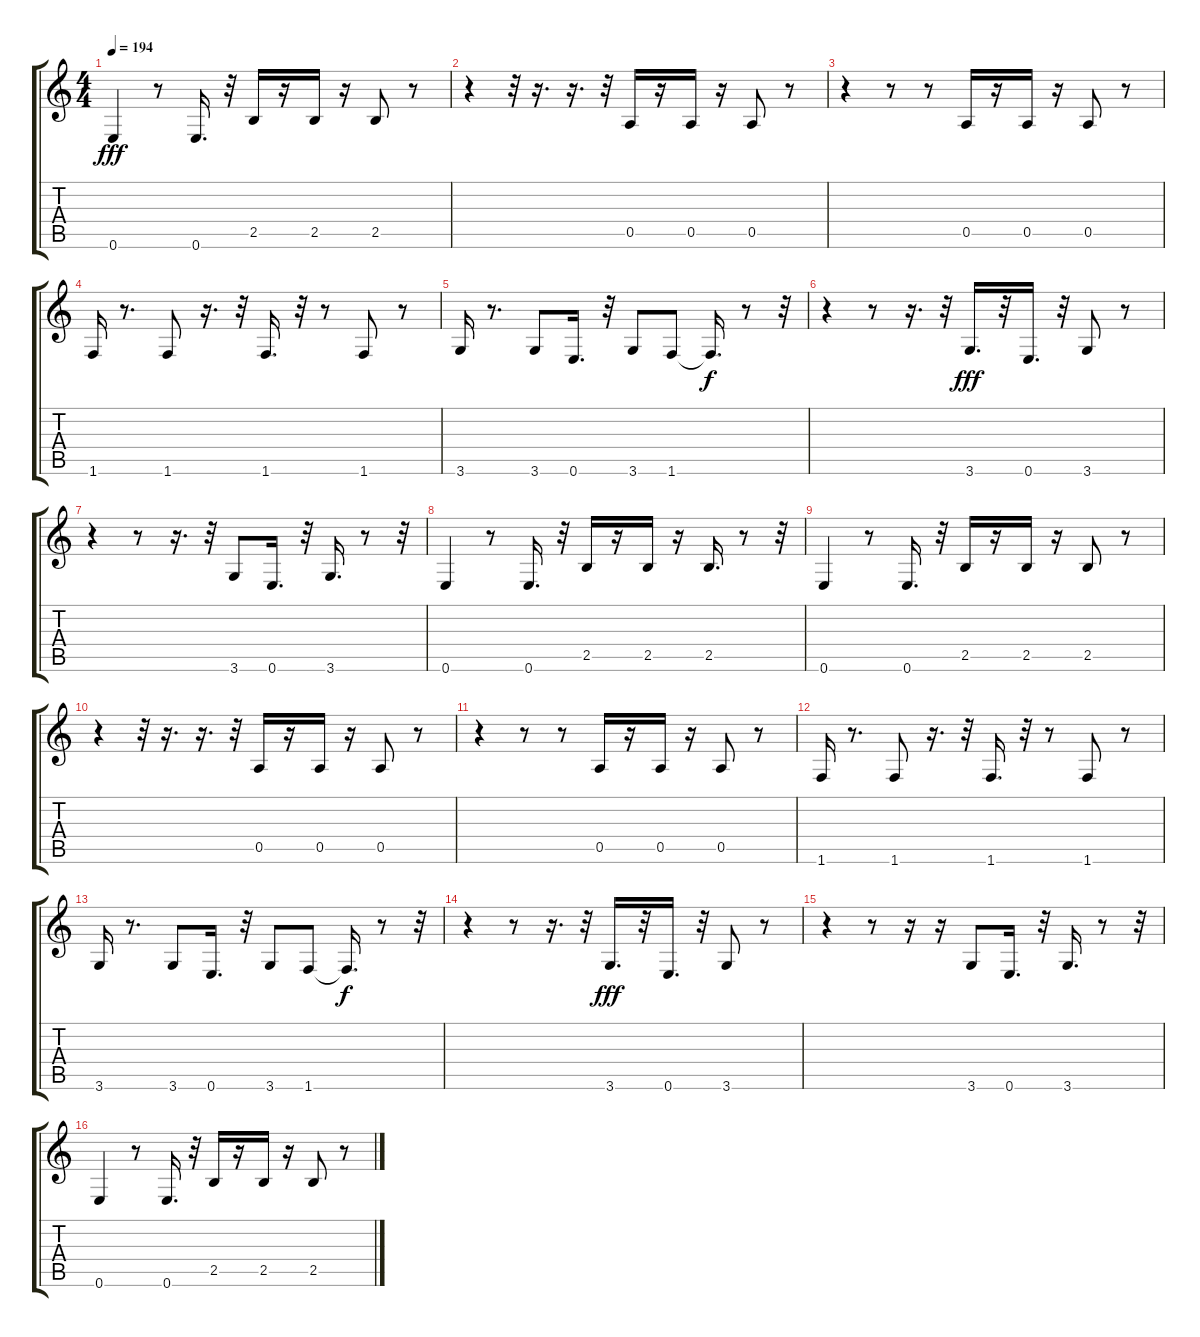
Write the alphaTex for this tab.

\track "" {instrument electricbassfinger}
\staff {score tabs}
\tuning (E4 B3 G3 D3 A2 E2) {hide}
\ts (4 4)
\tempo 194
\clef g2
\ks c
0.6.4{dy fff} r.8 0.6.16{d} r.32 2.5.16 r.16 2.5.16 r.16 2.5.8 r.8 |
r.4 r.32 r.16{d} r.16{d} r.32 0.5.16 r.16 0.5.16 r.16 0.5.8 r.8 |
r.4 r.8 r.8 0.5.16 r.16 0.5.16 r.16 0.5.8 r.8 |
1.6.16 r.8{d} 1.6.8 r.16{d} r.32 1.6.16{d} r.32 r.8 1.6.8 r.8 |
3.6.16 r.8{d} 3.6.8 0.6.16{d} r.32 3.6.8 1.6.8 1.6{t}.16{d dy f} r.8 r.32 |
r.4 r.8 r.16{d} r.32 3.6.16{d dy fff} r.32 0.6.16{d} r.32 3.6.8 r.8 |
r.4 r.8 r.16{d} r.32 3.6.8 0.6.16{d} r.32 3.6.16{d} r.8 r.32 |
0.6.4 r.8 0.6.16{d} r.32 2.5.16 r.16 2.5.16 r.16 2.5.16{d} r.8 r.32 |
0.6.4 r.8 0.6.16{d} r.32 2.5.16 r.16 2.5.16 r.16 2.5.8 r.8 |
r.4 r.32 r.16{d} r.16{d} r.32 0.5.16 r.16 0.5.16 r.16 0.5.8 r.8 |
r.4 r.8 r.8 0.5.16 r.16 0.5.16 r.16 0.5.8 r.8 |
1.6.16 r.8{d} 1.6.8 r.16{d} r.32 1.6.16{d} r.32 r.8 1.6.8 r.8 |
3.6.16 r.8{d} 3.6.8 0.6.16{d} r.32 3.6.8 1.6.8 1.6{t}.16{d dy f} r.8 r.32 |
r.4 r.8 r.16{d} r.32 3.6.16{d dy fff} r.32 0.6.16{d} r.32 3.6.8 r.8 |
r.4 r.8 r.16 r.16 3.6.8 0.6.16{d} r.32 3.6.16{d} r.8 r.32 |
0.6.4 r.8 0.6.16{d} r.32 2.5.16 r.16 2.5.16 r.16 2.5.8 r.8
